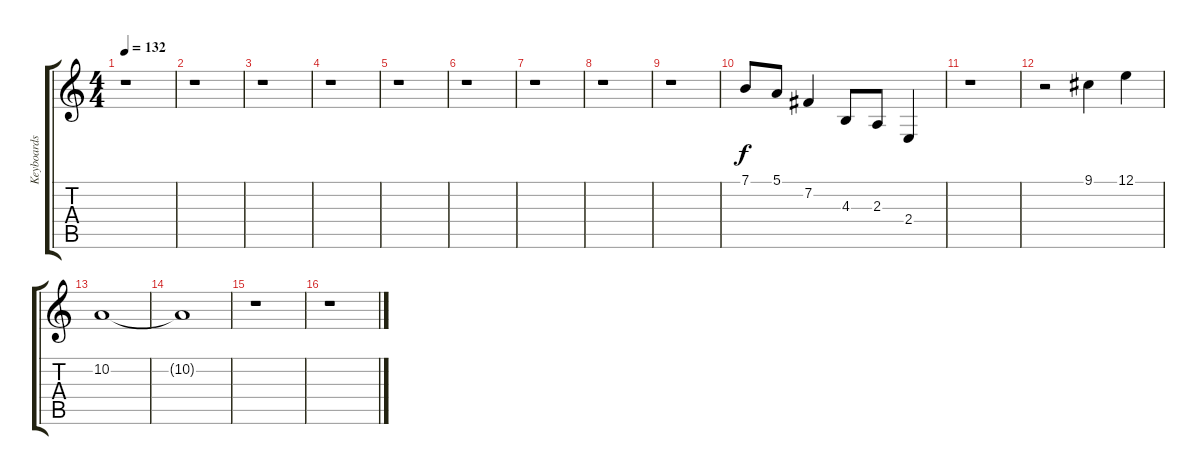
\track ("Keyboards 3" "Keyboards ") {instrument lead2sawtooth}
\staff {score tabs}
\tuning (E4 B3 G3 D3 A2 E2) {hide}
\ts (4 4)
\tempo 132
\clef g2
\ks c
r.1{dy f} |
r.1 |
r.1 |
r.1 |
r.1 |
r.1 |
r.1 |
r.1 |
r.1 |
7.1.8 5.1.8 7.2.4 4.3.8 2.3.8 2.4.4 |
r.1 |
r.2 9.1.4 12.1.4 |
10.2.1 |
10.2{t}.1 |
r.1 |
r.1
